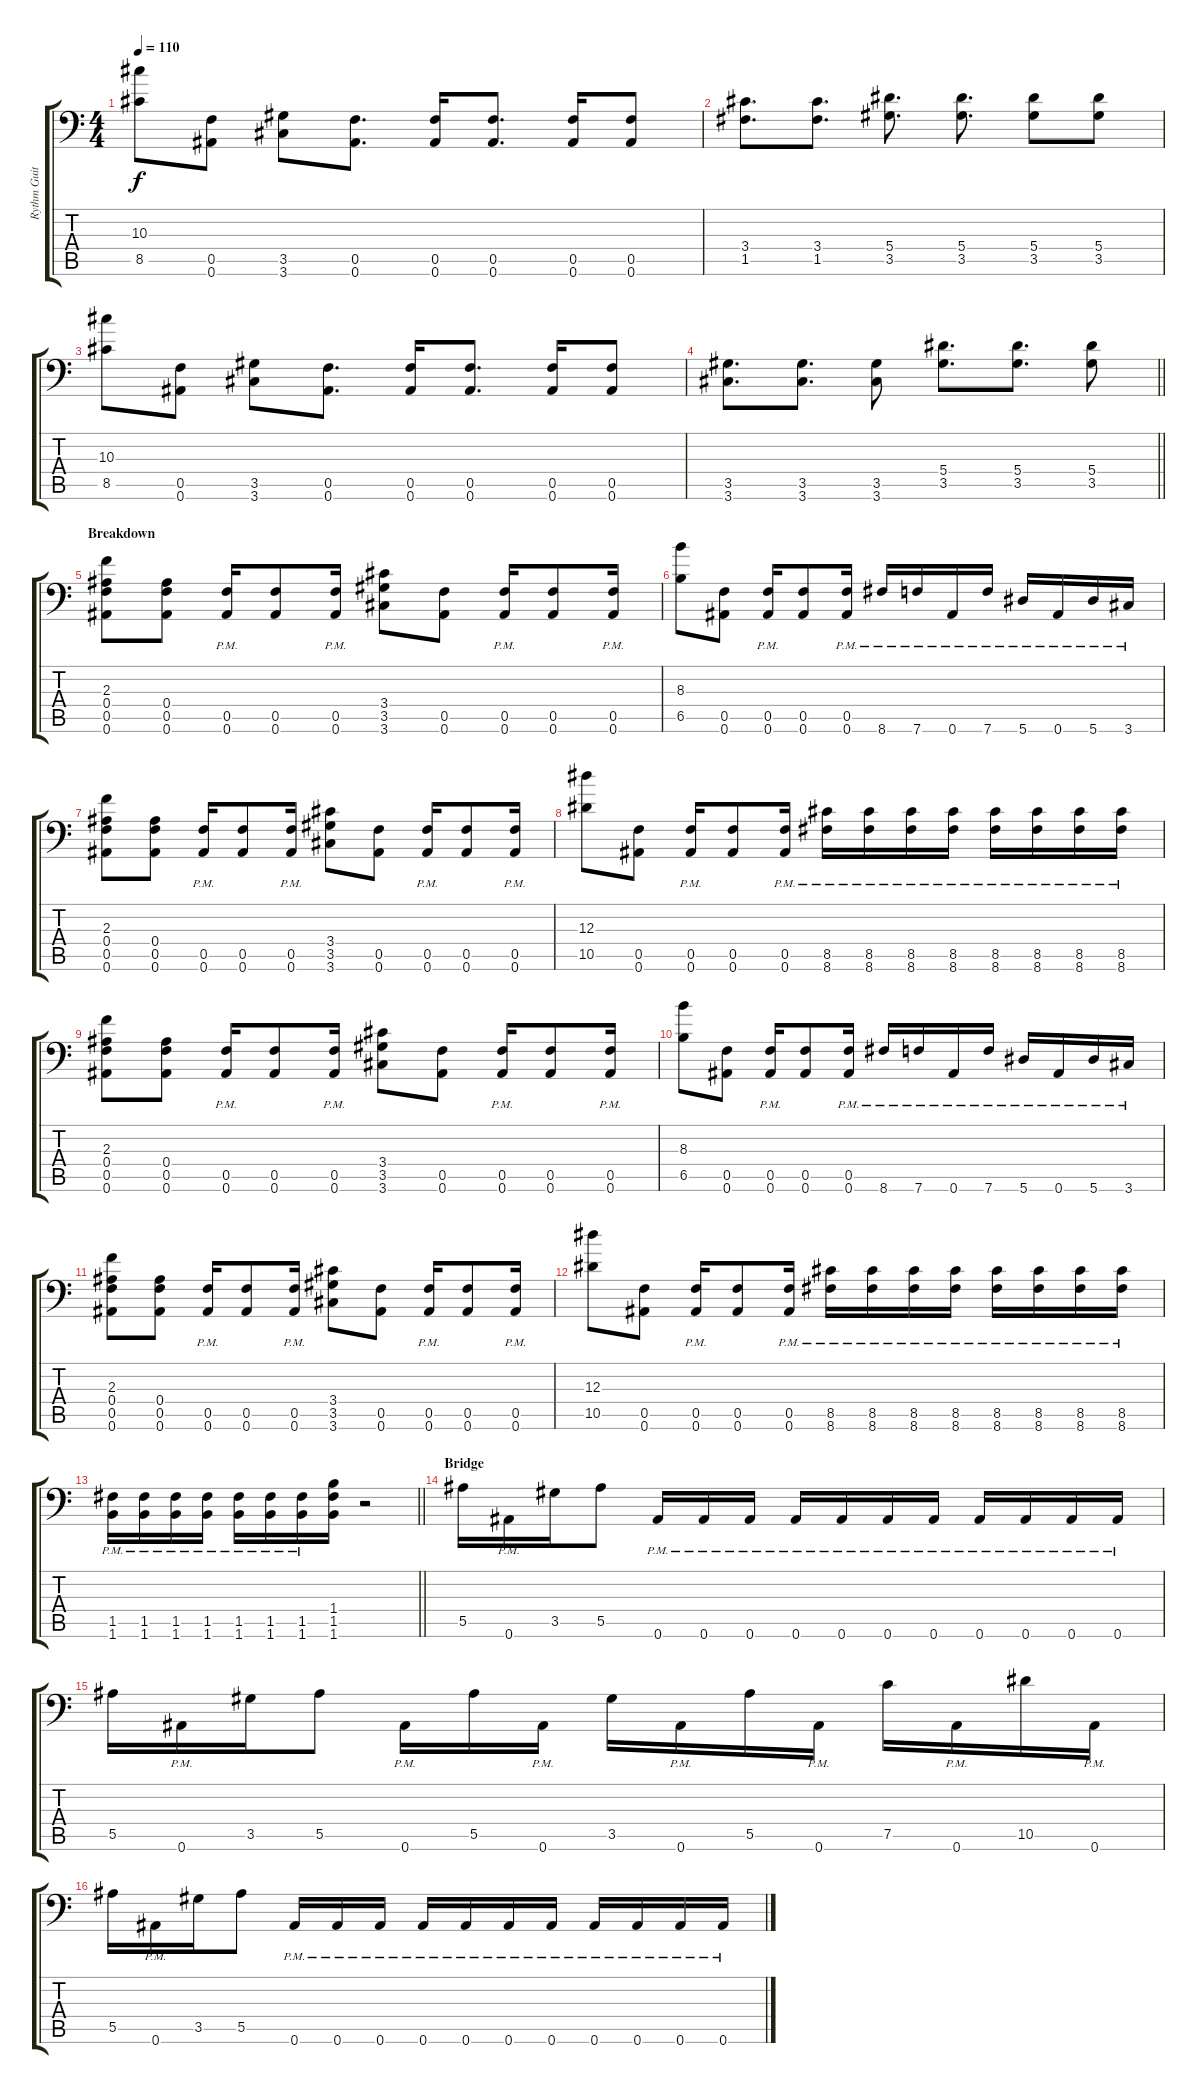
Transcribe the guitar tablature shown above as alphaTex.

\track ("Rythm Guitar 1" "Rythm Guit") {instrument distortionguitar}
\staff {score tabs}
\tuning (C4 G3 Eb3 Bb2 F2 Bb1) {hide}
\ts (4 4)
\tempo 110
\clef f4
\ks c
(10.3 8.5).8{dy f} (0.5 0.6).8 (3.5 3.6).8 (0.5 0.6).8{d} (0.5 0.6).16 (0.5 0.6).8{d} (0.5 0.6).16 (0.5 0.6).8 |
(3.4 1.5).8{d} (3.4 1.5).8{d} (5.4 3.5).8{d} (5.4 3.5).8{d} (5.4 3.5).8 (5.4 3.5).8 |
(10.3 8.5).8 (0.5 0.6).8 (3.5 3.6).8 (0.5 0.6).8{d} (0.5 0.6).16 (0.5 0.6).8{d} (0.5 0.6).16 (0.5 0.6).8 |
\barLineRight lightlight
(3.5 3.6).8{d} (3.5 3.6).8{d} (3.5 3.6).8 (5.4 3.5).8{d} (5.4 3.5).8{d} (5.4 3.5).8 |
\section ("" "Breakdown")
(2.3 0.4 0.5 0.6).8 (0.4 0.5 0.6).8 (0.5{pm} 0.6{pm}).16 (0.5 0.6).8 (0.5{pm} 0.6{pm}).16 (3.4 3.5 3.6).8 (0.5 0.6).8 (0.5{pm} 0.6{pm}).16 (0.5 0.6).8 (0.5{pm} 0.6{pm}).16 |
(8.3 6.5).8 (0.5 0.6).8 (0.5{pm} 0.6{pm}).16 (0.5 0.6).8 (0.5{pm} 0.6{pm}).16 8.6{pm}.16 7.6{pm}.16 0.6{pm}.16 7.6{pm}.16 5.6{pm}.16 0.6{pm}.16 5.6{pm}.16 3.6{pm}.16 |
(2.3 0.4 0.5 0.6).8 (0.4 0.5 0.6).8 (0.5{pm} 0.6{pm}).16 (0.5 0.6).8 (0.5{pm} 0.6{pm}).16 (3.4 3.5 3.6).8 (0.5 0.6).8 (0.5{pm} 0.6{pm}).16 (0.5 0.6).8 (0.5{pm} 0.6{pm}).16 |
(12.3 10.5).8 (0.5 0.6).8 (0.5{pm} 0.6{pm}).16 (0.5 0.6).8 (0.5{pm} 0.6{pm}).16 (8.5{pm} 8.6{pm}).16 (8.5{pm} 8.6{pm}).16 (8.5{pm} 8.6{pm}).16 (8.5{pm} 8.6{pm}).16 (8.5{pm} 8.6{pm}).16 (8.5{pm} 8.6{pm}).16 (8.5{pm} 8.6{pm}).16 (8.5{pm} 8.6{pm}).16 |
(2.3 0.4 0.5 0.6).8 (0.4 0.5 0.6).8 (0.5{pm} 0.6{pm}).16 (0.5 0.6).8 (0.5{pm} 0.6{pm}).16 (3.4 3.5 3.6).8 (0.5 0.6).8 (0.5{pm} 0.6{pm}).16 (0.5 0.6).8 (0.5{pm} 0.6{pm}).16 |
(8.3 6.5).8 (0.5 0.6).8 (0.5{pm} 0.6{pm}).16 (0.5 0.6).8 (0.5{pm} 0.6{pm}).16 8.6{pm}.16 7.6{pm}.16 0.6{pm}.16 7.6{pm}.16 5.6{pm}.16 0.6{pm}.16 5.6{pm}.16 3.6{pm}.16 |
(2.3 0.4 0.5 0.6).8 (0.4 0.5 0.6).8 (0.5{pm} 0.6{pm}).16 (0.5 0.6).8 (0.5{pm} 0.6{pm}).16 (3.4 3.5 3.6).8 (0.5 0.6).8 (0.5{pm} 0.6{pm}).16 (0.5 0.6).8 (0.5{pm} 0.6{pm}).16 |
(12.3 10.5).8 (0.5 0.6).8 (0.5{pm} 0.6{pm}).16 (0.5 0.6).8 (0.5{pm} 0.6{pm}).16 (8.5{pm} 8.6{pm}).16 (8.5{pm} 8.6{pm}).16 (8.5{pm} 8.6{pm}).16 (8.5{pm} 8.6{pm}).16 (8.5{pm} 8.6{pm}).16 (8.5{pm} 8.6{pm}).16 (8.5{pm} 8.6{pm}).16 (8.5{pm} 8.6{pm}).16 |
\barLineRight lightlight
(1.5{pm} 1.6{pm}).16 (1.5{pm} 1.6{pm}).16 (1.5{pm} 1.6{pm}).16 (1.5{pm} 1.6{pm}).16 (1.5{pm} 1.6{pm}).16 (1.5{pm} 1.6{pm}).16 (1.5{pm} 1.6{pm}).16 (1.4 1.5 1.6).16 r.2 |
\section ("" "Bridge")
5.5.16 0.6{pm}.16 3.5.16 5.5.8 0.6{pm}.16 0.6{pm}.16 0.6{pm}.16 0.6{pm}.16 0.6{pm}.16 0.6{pm}.16 0.6{pm}.16 0.6{pm}.16 0.6{pm}.16 0.6{pm}.16 0.6{pm}.16 |
5.5.16 0.6{pm}.16 3.5.16 5.5.8 0.6{pm}.16 5.5.16 0.6{pm}.16 3.5.16 0.6{pm}.16 5.5.16 0.6{pm}.16 7.5.16 0.6{pm}.16 10.5.16 0.6{pm}.16 |
5.5.16 0.6{pm}.16 3.5.16 5.5.8 0.6{pm}.16 0.6{pm}.16 0.6{pm}.16 0.6{pm}.16 0.6{pm}.16 0.6{pm}.16 0.6{pm}.16 0.6{pm}.16 0.6{pm}.16 0.6{pm}.16 0.6{pm}.16
